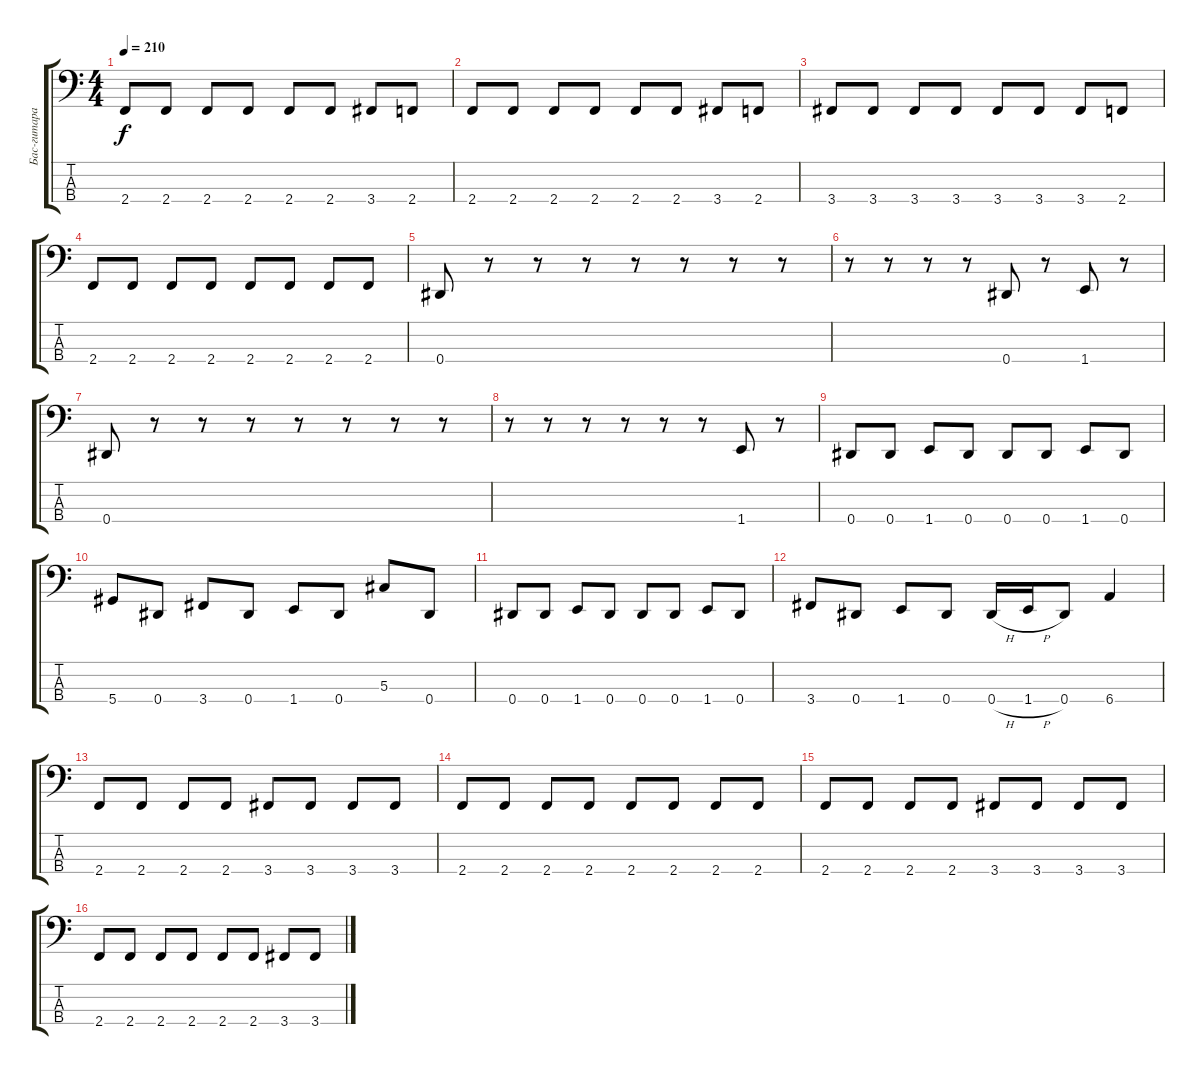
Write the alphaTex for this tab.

\track ("Бас-гитара Araya" "Бас-гитара") {instrument electricbasspick}
\staff {score tabs}
\tuning (Gb2 Db2 Ab1 Eb1) {hide}
\ts (4 4)
\tempo 210
\clef f4
\ks c
2.4.8{dy f} 2.4.8 2.4.8 2.4.8 2.4.8 2.4.8 3.4.8 2.4.8 |
2.4.8 2.4.8 2.4.8 2.4.8 2.4.8 2.4.8 3.4.8 2.4.8 |
3.4.8 3.4.8 3.4.8 3.4.8 3.4.8 3.4.8 3.4.8 2.4.8 |
2.4.8 2.4.8 2.4.8 2.4.8 2.4.8 2.4.8 2.4.8 2.4.8 |
0.4.8 r.8 r.8 r.8 r.8 r.8 r.8 r.8 |
r.8 r.8 r.8 r.8 0.4.8 r.8 1.4.8 r.8 |
0.4.8 r.8 r.8 r.8 r.8 r.8 r.8 r.8 |
r.8 r.8 r.8 r.8 r.8 r.8 1.4.8 r.8 |
0.4.8 0.4.8 1.4.8 0.4.8 0.4.8 0.4.8 1.4.8 0.4.8 |
5.4.8 0.4.8 3.4.8 0.4.8 1.4.8 0.4.8 5.3.8 0.4.8 |
0.4.8 0.4.8 1.4.8 0.4.8 0.4.8 0.4.8 1.4.8 0.4.8 |
3.4.8 0.4.8 1.4.8 0.4.8 0.4{h}.16 1.4{h}.16 0.4.8 6.4.4 |
2.4.8 2.4.8 2.4.8 2.4.8 3.4.8 3.4.8 3.4.8 3.4.8 |
2.4.8 2.4.8 2.4.8 2.4.8 2.4.8 2.4.8 2.4.8 2.4.8 |
2.4.8 2.4.8 2.4.8 2.4.8 3.4.8 3.4.8 3.4.8 3.4.8 |
2.4.8 2.4.8 2.4.8 2.4.8 2.4.8 2.4.8 3.4.8 3.4.8
